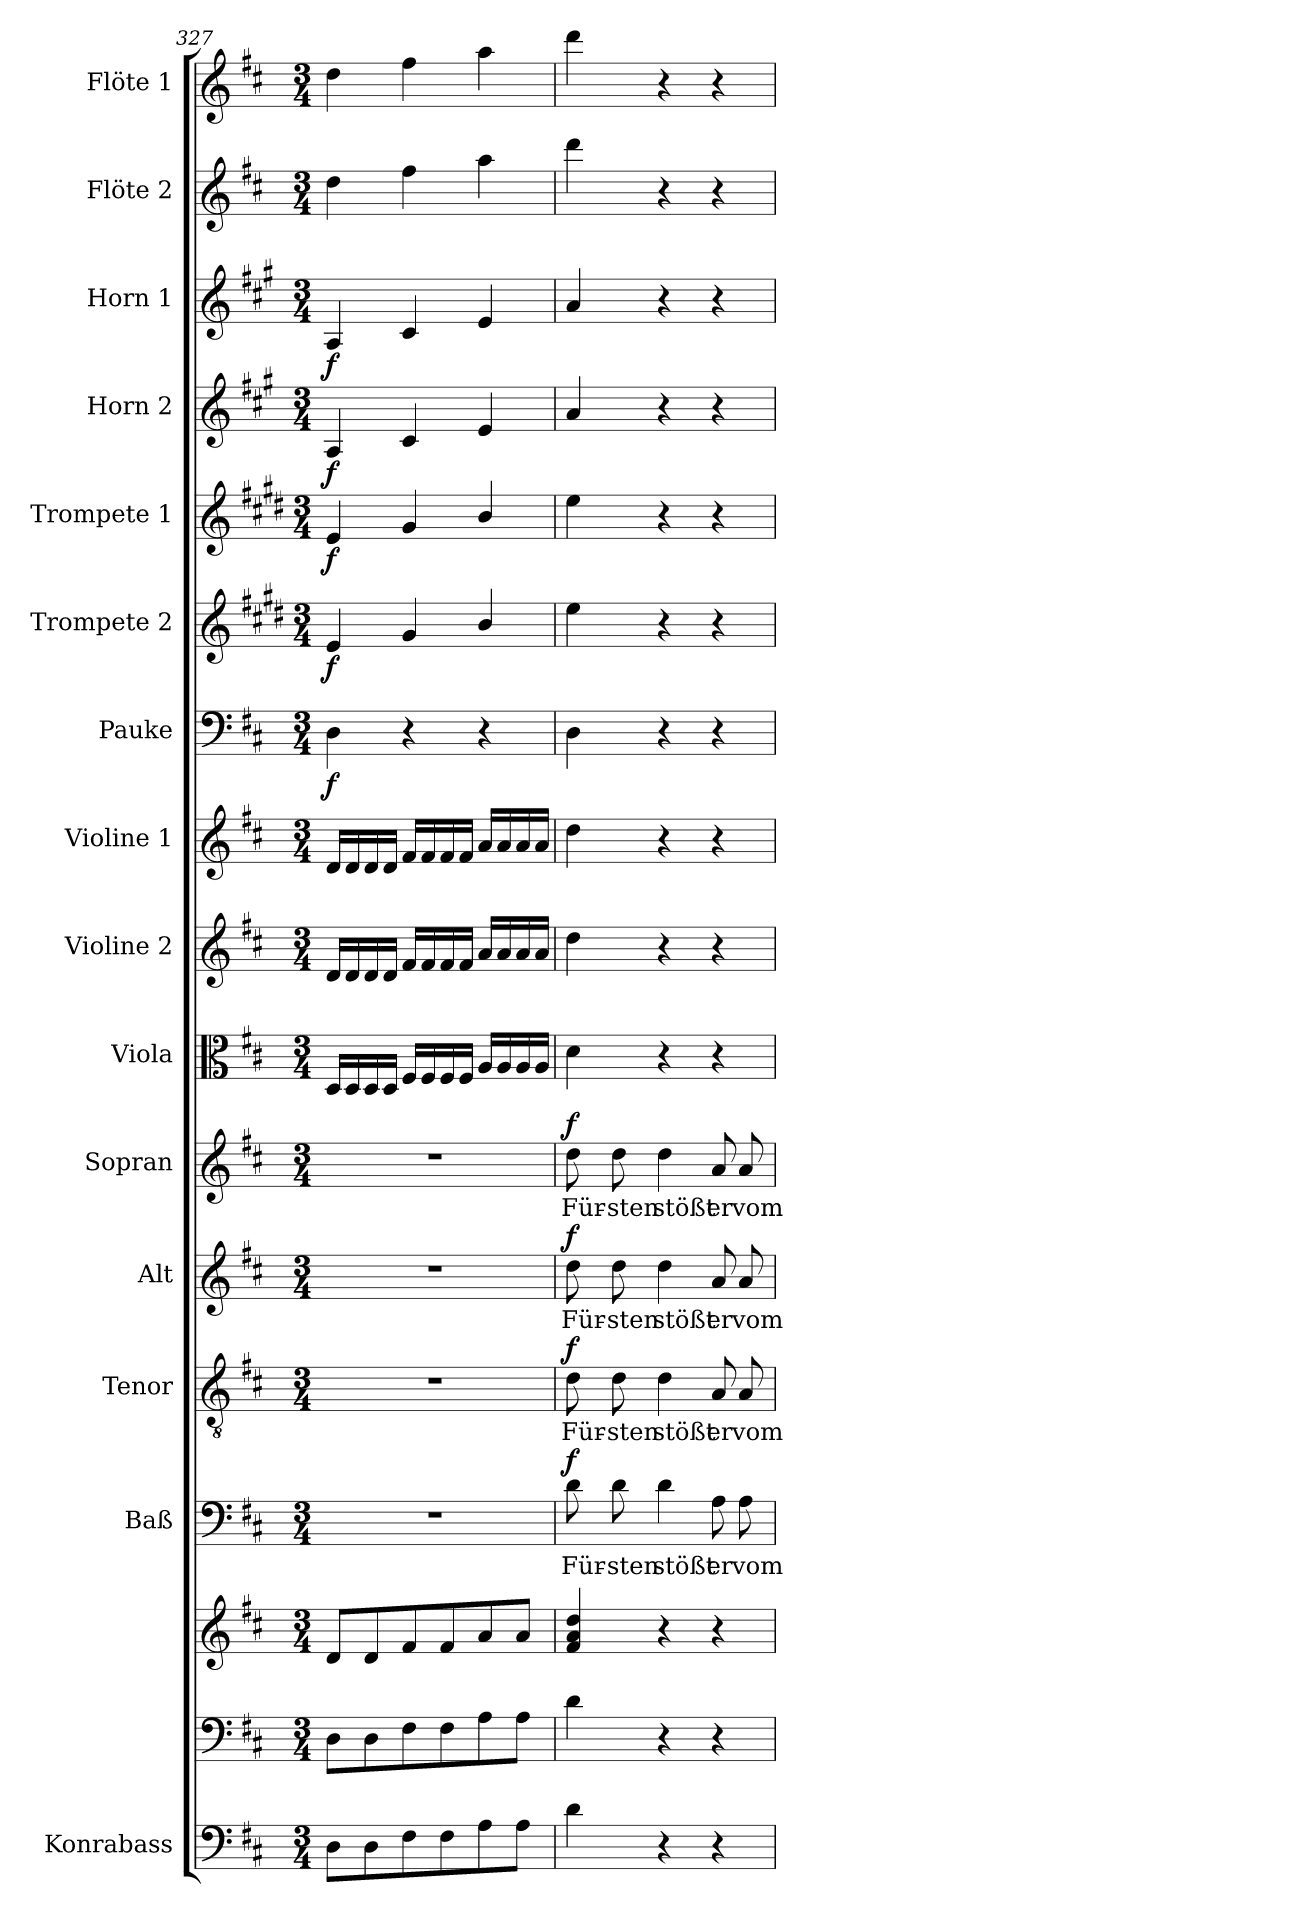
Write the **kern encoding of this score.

**kern	**kern	**kern	**kern	**text	**dynam	**kern	**text	**dynam	**kern	**text	**dynam	**kern	**text	**dynam	**kern	**kern	**kern	**kern	**dynam	**kern	**dynam	**kern	**dynam	**kern	**dynam	**kern	**dynam	**kern	**kern
*part16	*part15	*part15	*part14	*part14	*part14	*part13	*part13	*part13	*part12	*part12	*part12	*part11	*part11	*part11	*part10	*part9	*part8	*part7	*part7	*part6	*part6	*part5	*part5	*part4	*part4	*part3	*part3	*part2	*part1
*staff17	*staff16	*staff15	*staff14	*staff14	*staff14	*staff13	*staff13	*staff13	*staff12	*staff12	*staff12	*staff11	*staff11	*staff11	*staff10	*staff9	*staff8	*staff7	*staff7	*staff6	*staff6	*staff5	*staff5	*staff4	*staff4	*staff3	*staff3	*staff2	*staff1
*I"Konrabass	*	*	*I"Baß	*	*	*I"Tenor	*	*	*I"Alt	*	*	*I"Sopran	*	*	*I"Viola	*I"Violine 2	*I"Violine 1	*I"Pauke	*	*I"Trompete 2	*	*I"Trompete 1	*	*I"Horn 2	*	*I"Horn 1	*	*I"Flöte 2	*I"Flöte 1
*I'Kb.	*	*	*I'Baß	*	*	*I'Ten	*	*	*I'Alt	*	*	*I'Sop	*	*	*I'Vla.	*I'Vln. 2	*I'Vln. 1	*I'Pk.	*	*I'Trp. 2	*	*I'Trp. 1	*	*I'Hrn. 2	*	*I'Hrn. 1	*	*I'Fl. 2	*I'Fl. 1
*clefF4	*clefF4	*clefG2	*clefF4	*	*	*clefGv2	*	*	*clefG2	*	*	*clefG2	*	*	*clefC3	*clefG2	*clefG2	*clefF4	*	*clefG2	*	*clefG2	*	*clefG2	*	*clefG2	*	*clefG2	*clefG2
*ITrd7c12	*	*	*	*	*	*	*	*	*	*	*	*	*	*	*	*	*	*	*	*ITrd1c2	*	*ITrd1c2	*	*ITrd4c7	*	*ITrd4c7	*	*	*
*k[f#c#]	*k[f#c#]	*k[f#c#]	*k[f#c#]	*	*	*k[f#c#]	*	*	*k[f#c#]	*	*	*k[f#c#]	*	*	*k[f#c#]	*k[f#c#]	*k[f#c#]	*k[f#c#]	*	*k[f#c#]	*	*k[f#c#]	*	*k[f#c#]	*	*k[f#c#]	*	*k[f#c#]	*k[f#c#]
*D:	*D:	*D:	*D:	*	*	*D:	*	*	*D:	*	*	*D:	*	*	*D:	*D:	*D:	*D:	*	*D:	*	*D:	*	*D:	*	*D:	*	*D:	*D:
*M3/4	*M3/4	*M3/4	*M3/4	*	*	*M3/4	*	*	*M3/4	*	*	*M3/4	*	*	*M3/4	*M3/4	*M3/4	*M3/4	*	*M3/4	*	*M3/4	*	*M3/4	*	*M3/4	*	*M3/4	*M3/4
=327	=327	=327	=327	=327	=327	=327	=327	=327	=327	=327	=327	=327	=327	=327	=327	=327	=327	=327	=327	=327	=327	=327	=327	=327	=327	=327	=327	=327	=327
!	!	!	!	!	!	!	!	!	!	!	!	!	!	!	!	!	!	!	!LO:DY:b	!	!LO:DY:b	!	!LO:DY:b	!	!LO:DY:b	!	!LO:DY:b	!	!
8DD\L	8D\L	8d/L	2.r	.	.	2.r	.	.	2.r	.	.	2.r	.	.	16D/LL	16d/LL	16d/LL	4D\	f	4d/	f	4d/	f	4D/	f	4D/	f	4dd\	4dd\
.	.	.	.	.	.	.	.	.	.	.	.	.	.	.	16D/	16d/	16d/	.	.	.	.	.	.	.	.	.	.	.	.
8DD\	8D\	8d/	.	.	.	.	.	.	.	.	.	.	.	.	16D/	16d/	16d/	.	.	.	.	.	.	.	.	.	.	.	.
.	.	.	.	.	.	.	.	.	.	.	.	.	.	.	16D/JJ	16d/JJ	16d/JJ	.	.	.	.	.	.	.	.	.	.	.	.
8FF#\	8F#\	8f#/	.	.	.	.	.	.	.	.	.	.	.	.	16F#/LL	16f#/LL	16f#/LL	4r	.	4f#/	.	4f#/	.	4F#/	.	4F#/	.	4ff#\	4ff#\
.	.	.	.	.	.	.	.	.	.	.	.	.	.	.	16F#/	16f#/	16f#/	.	.	.	.	.	.	.	.	.	.	.	.
8FF#\	8F#\	8f#/	.	.	.	.	.	.	.	.	.	.	.	.	16F#/	16f#/	16f#/	.	.	.	.	.	.	.	.	.	.	.	.
.	.	.	.	.	.	.	.	.	.	.	.	.	.	.	16F#/JJ	16f#/JJ	16f#/JJ	.	.	.	.	.	.	.	.	.	.	.	.
8AA\	8A\	8a/	.	.	.	.	.	.	.	.	.	.	.	.	16A/LL	16a/LL	16a/LL	4r	.	4a/	.	4a/	.	4A/	.	4A/	.	4aa\	4aa\
.	.	.	.	.	.	.	.	.	.	.	.	.	.	.	16A/	16a/	16a/	.	.	.	.	.	.	.	.	.	.	.	.
8AA\J	8A\J	8a/J	.	.	.	.	.	.	.	.	.	.	.	.	16A/	16a/	16a/	.	.	.	.	.	.	.	.	.	.	.	.
.	.	.	.	.	.	.	.	.	.	.	.	.	.	.	16A/JJ	16a/JJ	16a/JJ	.	.	.	.	.	.	.	.	.	.	.	.
=328	=328	=328	=328	=328	=328	=328	=328	=328	=328	=328	=328	=328	=328	=328	=328	=328	=328	=328	=328	=328	=328	=328	=328	=328	=328	=328	=328	=328	=328
!	!	!	!	!LO:LY:b	!LO:DY:a	!	!LO:LY:b	!LO:DY:a	!	!LO:LY:b	!LO:DY:a	!	!LO:LY:b	!LO:DY:a	!	!	!	!	!	!	!	!	!	!	!	!	!	!	!
4D\	4d\	4f#/ 4a/ 4dd/	8d\	Für-	f	8d\	Für-	f	8dd\	Für-	f	8dd\	Für-	f	4d\	4dd\	4dd\	4D\	.	4dd\	.	4dd\	.	4d/	.	4d/	.	4ddd\	4ddd\
!	!	!	!	!LO:LY:b	!	!	!LO:LY:b	!	!	!LO:LY:b	!	!	!LO:LY:b	!	!	!	!	!	!	!	!	!	!	!	!	!	!	!	!
.	.	.	8d\	-sten	.	8d\	-sten	.	8dd\	-sten	.	8dd\	-sten	.	.	.	.	.	.	.	.	.	.	.	.	.	.	.	.
!	!	!	!	!LO:LY:b	!	!	!LO:LY:b	!	!	!LO:LY:b	!	!	!LO:LY:b	!	!	!	!	!	!	!	!	!	!	!	!	!	!	!	!
4r	4r	4r	4d\	stößt	.	4d\	stößt	.	4dd\	stößt	.	4dd\	stößt	.	4r	4r	4r	4r	.	4r	.	4r	.	4r	.	4r	.	4r	4r
!	!	!	!	!LO:LY:b	!	!	!LO:LY:b	!	!	!LO:LY:b	!	!	!LO:LY:b	!	!	!	!	!	!	!	!	!	!	!	!	!	!	!	!
4r	4r	4r	8A\	er	.	8A/	er	.	8a/	er	.	8a/	er	.	4r	4r	4r	4r	.	4r	.	4r	.	4r	.	4r	.	4r	4r
!	!	!	!	!LO:LY:b	!	!	!LO:LY:b	!	!	!LO:LY:b	!	!	!LO:LY:b	!	!	!	!	!	!	!	!	!	!	!	!	!	!	!	!
.	.	.	8A\	vom	.	8A/	vom	.	8a/	vom	.	8a/	vom	.	.	.	.	.	.	.	.	.	.	.	.	.	.	.	.
=	=	=	=	=	=	=	=	=	=	=	=	=	=	=	=	=	=	=	=	=	=	=	=	=	=	=	=	=	=
*-	*-	*-	*-	*-	*-	*-	*-	*-	*-	*-	*-	*-	*-	*-	*-	*-	*-	*-	*-	*-	*-	*-	*-	*-	*-	*-	*-	*-	*-
